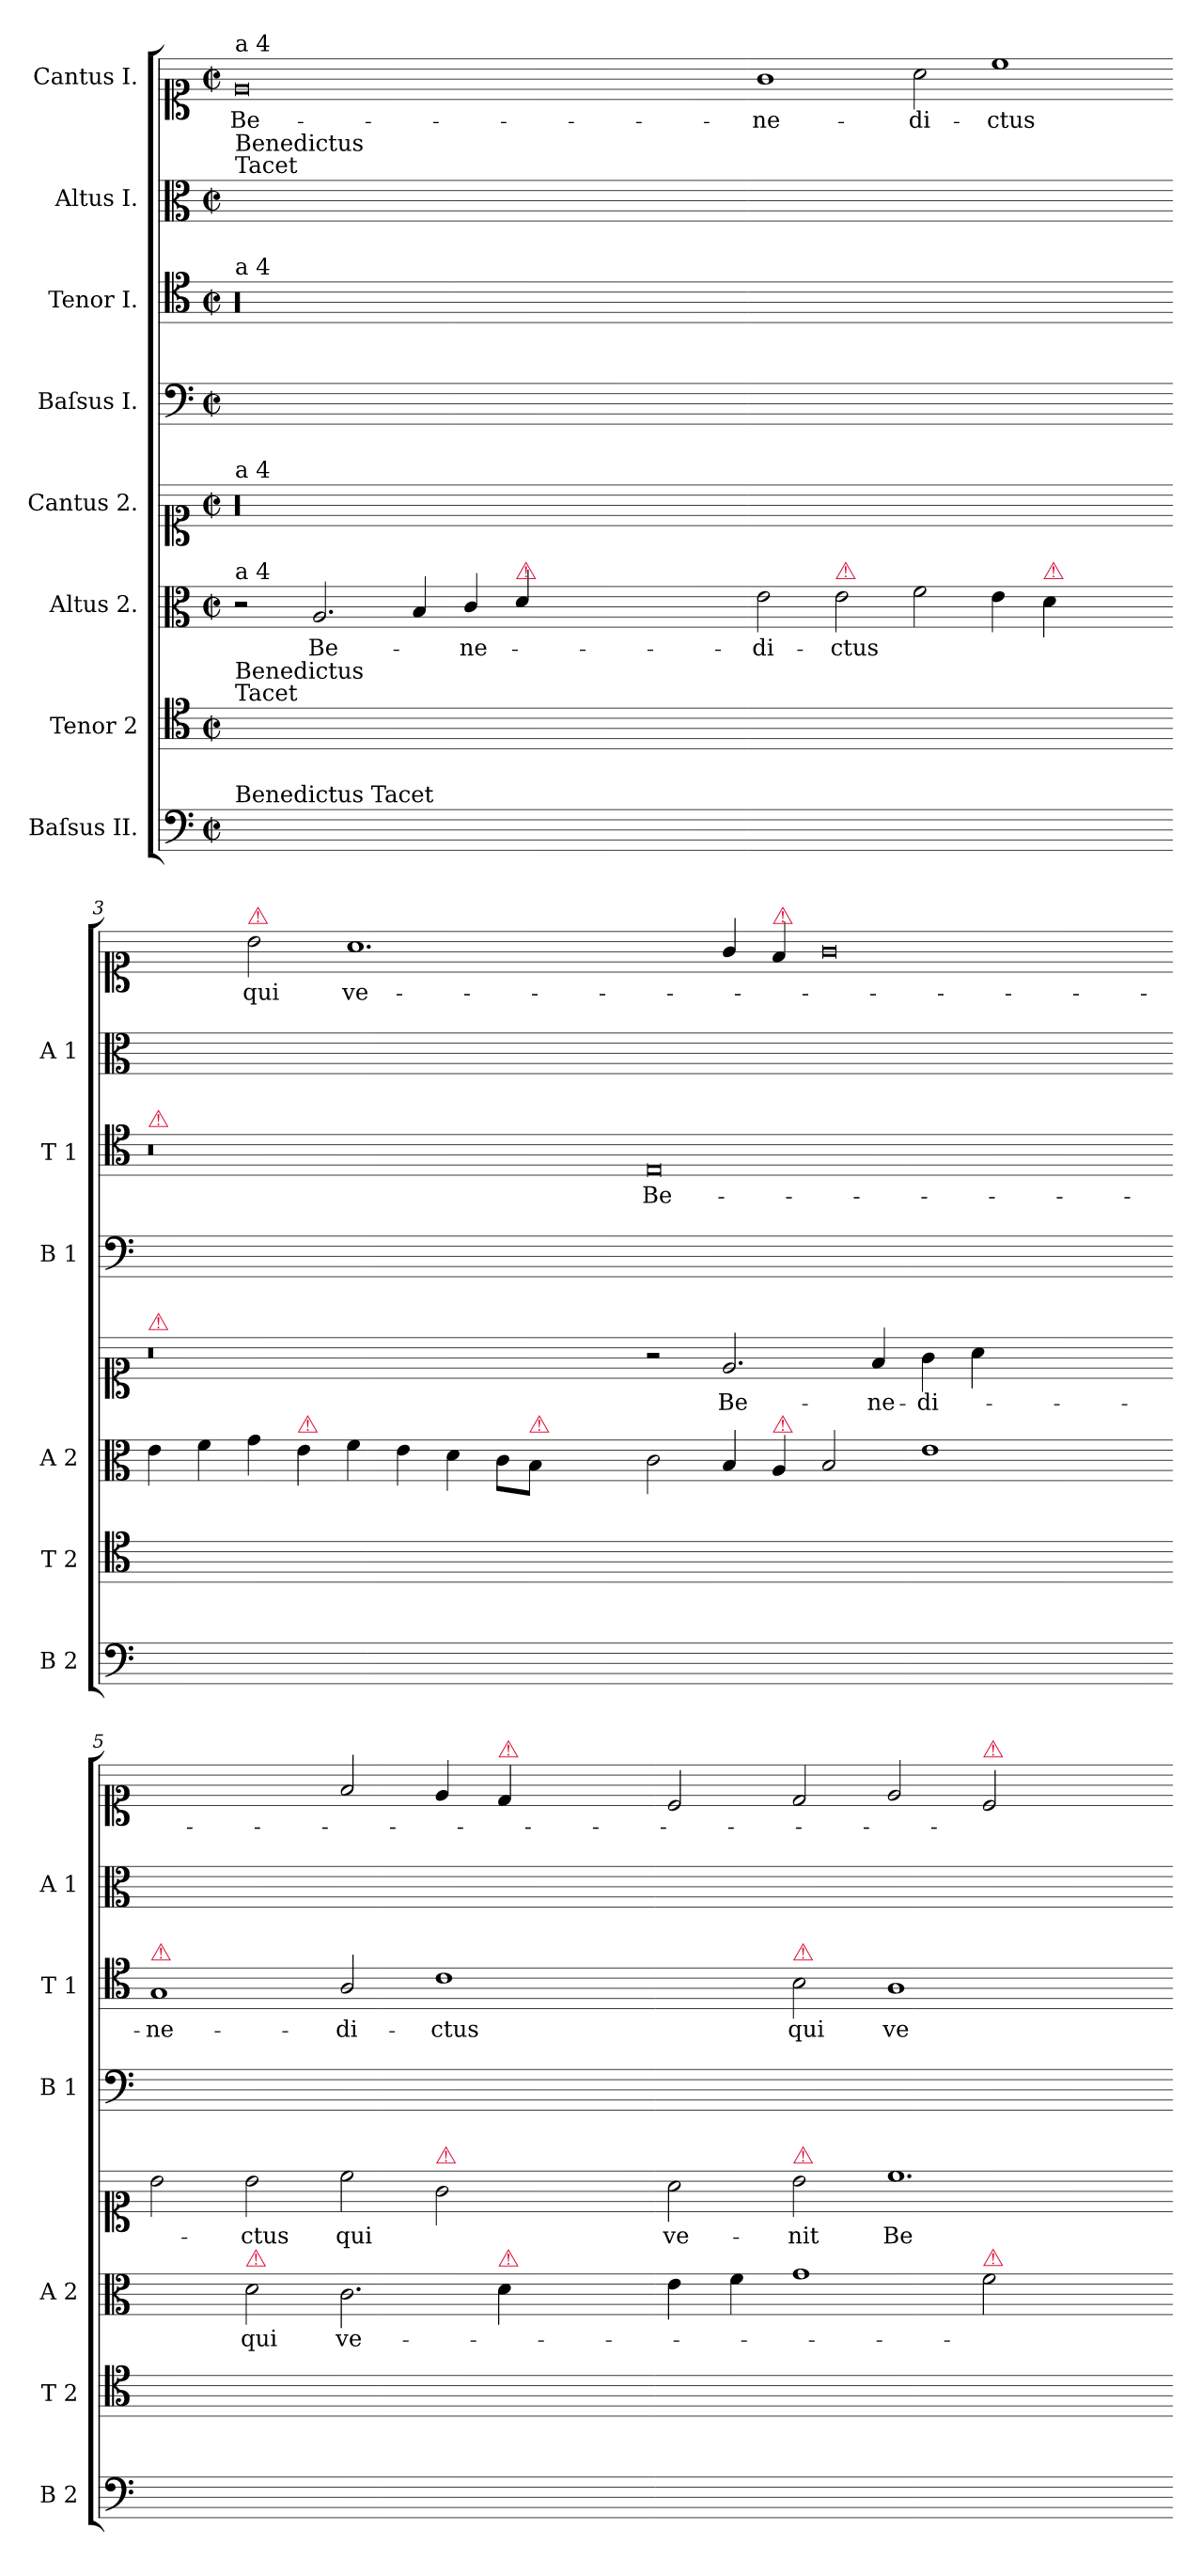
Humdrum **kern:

**kern	**kern	**kern	**text	**kern	**text	**kern	**kern	**text	**kern	**kern	**text
*part8	*part7	*part6	*part6	*part5	*part5	*part4	*part3	*part3	*part2	*part1	*part1
*staff8	*staff7	*staff6	*staff6	*staff5	*staff5	*staff4	*staff3	*staff3	*staff2	*staff1	*staff1
*I"Baſsus II.	*I"Tenor 2	*I"Altus 2.	*	*I"Cantus 2.	*	*I"Baſsus I.	*I"Tenor I.	*	*I"Altus I.	*I"Cantus I.	*
*I'B 2	*I'T 2	*I'A 2	*	*	*	*I'B 1	*I'T 1	*	*I'A 1	*	*
*clefF4	*clefC4	*clefC3	*	*clefC1	*	*clefF4	*clefC4	*	*clefC3	*clefC1	*
*k[]	*k[]	*k[]	*	*k[]	*	*k[]	*k[]	*	*k[]	*k[]	*
*a:	*a:	*a:	*	*a:	*	*a:	*a:	*	*a:	*a:	*
*M2/1	*M2/1	*M2/1	*	*M2/1	*	*M2/1	*M2/1	*	*M2/1	*M2/1	*
*met(c|)	*met(c|)	*met(c|)	*	*met(c|)	*	*met(c|)	*met(c|)	*	*met(c|)	*met(c|)	*
=1	=1	=1	=1	=1	=1	=1	=1	=1	=1	=1	=1
!	!	!	!	!	!	!	!	!	!	!LO:TX:a:t=a 4	!
!	!	!	!	!	!	!	!	!	!LO:TX:a:t=Benedictus\nTacet	!	!
!	!	!	!	!	!	!	!LO:TX:a:t=a 4	!	!	!	!
!	!	!	!	!LO:TX:a:t=a 4	!	!	!	!	!	!	!
!	!	!LO:TX:a:t=a 4	!	!	!	!	!	!	!	!	!
!	!LO:TX:a:t=Benedictus\nTacet	!	!	!	!	!	!	!	!	!	!
!LO:TX:a:t=Benedictus Tacet	!	!	!	!	!	!	!	!	!	!	!
0ryy	0ryy	2r	.	00r	.	0ryy	00r	.	0ryy	0e	Be-
.	.	2.A/	Be-	.	.	.	.	.	.	.	.
.	.	4B/	.	.	.	.	.	.	.	.	.
.	.	4c/	-ne-	.	.	.	.	.	.	.	.
!	!	!LO:TX:a:color=crimson:t=⚠	!	!	!	!	!	!	!	!	!
.	.	4d/	.	.	.	.	.	.	.	.	.
0ryy	0ryy	0ryy	.	.	.	0ryy	.	.	0ryy	0ryy	.
=2-	=2-	=2-	=2-	=2-	=2-	=2-	=2-	=2-	=2-	=2-	=2-
0ryy	0ryy	2e\	-di-	0ryy	.	0ryy	0ryy	.	0ryy	1g	-ne-
!	!	!LO:TX:a:color=crimson:t=⚠	!	!	!	!	!	!	!	!	!
.	.	2e\	-ctus	.	.	.	.	.	.	.	.
.	.	2f\	.	.	.	.	.	.	.	2a\	-di-
.	.	4e\	.	.	.	.	.	.	.	1cc\	-ctus
!	!	!LO:TX:a:color=crimson:t=⚠	!	!	!	!	!	!	!	!	!
.	.	4d\	.	.	.	.	.	.	.	.	.
2ryy	2ryy	2ryy	.	2ryy	.	2ryy	2ryy	.	2ryy	.	.
=3-	=3-	=3-	=3-	=3-	=3-	=3-	=3-	=3-	=3-	=3-	=3-
!	!	!	!	!	!	!	!LO:TX:a:color=crimson:t=⚠	!	!	!	!
!	!	!	!	!LO:TX:a:color=crimson:t=⚠	!	!	!	!	!	!	!
0ryy	0ryy	4e\	.	0r	.	0ryy	0r	.	0ryy	2ryy	.
.	.	4f\	.	.	.	.	.	.	.	.	.
!	!	!	!	!	!	!	!	!	!	!LO:TX:a:color=crimson:t=⚠	!
.	.	4g\	.	.	.	.	.	.	.	2b\	qui
!	!	!LO:TX:a:color=crimson:t=⚠	!	!	!	!	!	!	!	!	!
.	.	4e\	.	.	.	.	.	.	.	.	.
.	.	4f\	.	.	.	.	.	.	.	1.a	ve-
.	.	4e\	.	.	.	.	.	.	.	.	.
.	.	4d\	.	.	.	.	.	.	.	.	.
.	.	8c\L	.	.	.	.	.	.	.	.	.
!	!	!LO:TX:a:color=crimson:t=⚠	!	!	!	!	!	!	!	!	!
.	.	8B\J	.	.	.	.	.	.	.	.	.
2ryy	2ryy	2ryy	.	2ryy	.	2ryy	2ryy	.	2ryy	.	.
=4-	=4-	=4-	=4-	=4-	=4-	=4-	=4-	=4-	=4-	=4-	=4-
0ryy	0ryy	2c\	.	2r	.	0ryy	0E	Be-	0ryy	2ryy	.
.	.	4B/	.	2.e/	Be-	.	.	.	.	4g/	.
!	!	!	!	!	!	!	!	!	!	!LO:TX:a:color=crimson:t=⚠	!
!	!	!LO:TX:a:color=crimson:t=⚠	!	!	!	!	!	!	!	!	!
.	.	4A/	.	.	.	.	.	.	.	4f/	.
.	.	2B/	.	.	.	.	.	.	.	0g	.
.	.	.	.	4f/	-ne-	.	.	.	.	.	.
.	.	1e\	.	4g\	-di-	.	.	.	.	.	.
.	.	.	.	4a\	.	.	.	.	.	.	.
1ryy	1ryy	.	.	1ryy	.	1ryy	1ryy	.	1ryy	.	.
.	.	2ryy	.	.	.	.	.	.	.	.	.
=5-	=5-	=5-	=5-	=5-	=5-	=5-	=5-	=5-	=5-	=5-	=5-
!	!	!	!	!	!	!	!LO:TX:a:color=crimson:t=⚠	!	!	!	!
0ryy	0ryy	2ryy	.	2b\	.	0ryy	1G	-ne-	0ryy	1ryy	.
!	!	!LO:TX:a:color=crimson:t=⚠	!	!	!	!	!	!	!	!	!
.	.	2d\	qui	2b\	-ctus	.	.	.	.	.	.
.	.	2.c\	ve-	2cc\	qui	.	2A/	-di-	.	2f/	.
!	!	!	!	!LO:TX:a:color=crimson:t=⚠	!	!	!	!	!	!	!
.	.	.	.	2g\	.	.	1c\	-ctus	.	4e/	.
!	!	!	!	!	!	!	!	!	!	!LO:TX:a:color=crimson:t=⚠	!
!	!	!LO:TX:a:color=crimson:t=⚠	!	!	!	!	!	!	!	!	!
.	.	4d\	.	.	.	.	.	.	.	4d/	.
2ryy	2ryy	2ryy	.	2ryy	.	2ryy	.	.	2ryy	2ryy	.
=6-	=6-	=6-	=6-	=6-	=6-	=6-	=6-	=6-	=6-	=6-	=6-
0ryy	0ryy	4e\	.	2a\	ve-	0ryy	2ryy	.	0ryy	2c/	.
.	.	4f\	.	.	.	.	.	.	.	.	.
!	!	!	!	!	!	!	!LO:TX:a:color=crimson:t=⚠	!	!	!	!
!	!	!	!	!LO:TX:a:color=crimson:t=⚠	!	!	!	!	!	!	!
.	.	1g	.	2b\	-nit	.	2B\	qui	.	2d/	.
!	!	!	!	!	!LO:LY:i	!	!	!	!	!	!
.	.	.	.	1.cc	Be-	.	1A	ve-	.	2e/	.
!	!	!	!	!	!	!	!	!	!	!LO:TX:a:color=crimson:t=⚠	!
!	!	!LO:TX:a:color=crimson:t=⚠	!	!	!	!	!	!	!	!	!
.	.	2f\	.	.	.	.	.	.	.	2c/	.
2ryy	2ryy	2ryy	.	.	.	2ryy	2ryy	.	2ryy	2ryy	.
=-	=-	=-	=-	=-	=-	=-	=-	=-	=-	=-	=-
*-	*-	*-	*-	*-	*-	*-	*-	*-	*-	*-	*-
